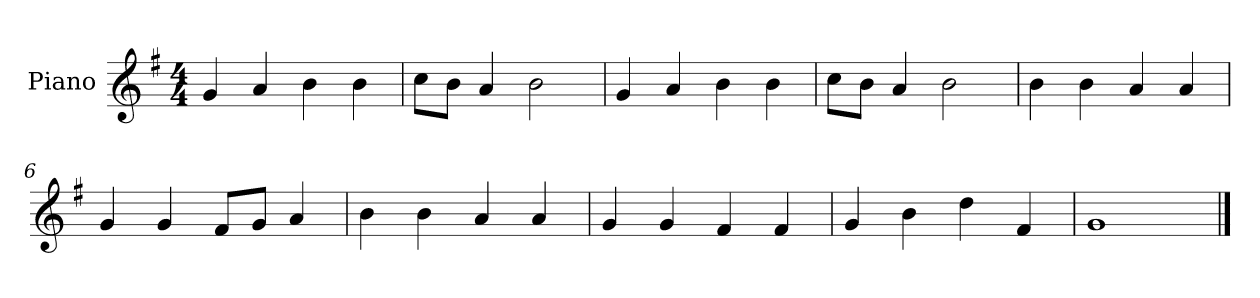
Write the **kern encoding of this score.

**kern
*part1
*staff1
*I"Piano
*I'P-no
*clefG2
*k[f#]
*M4/4
*MM90
=1
4g/
4a/
4b\
4b\
=2
8cc\L
8b\J
4a/
2b\
=3
4g/
4a/
4b\
4b\
=4
8cc\L
8b\J
4a/
2b\
=5
4b\
4b\
4a/
4a/
=6
4g/
4g/
8f#/L
8g/J
4a/
=7
4b\
4b\
4a/
4a/
=8
4g/
4g/
4f#/
4f#/
!!LO:LB:g=z
=9
4g/
4b\
4dd\
4f#/
=10
1g
==
*-
